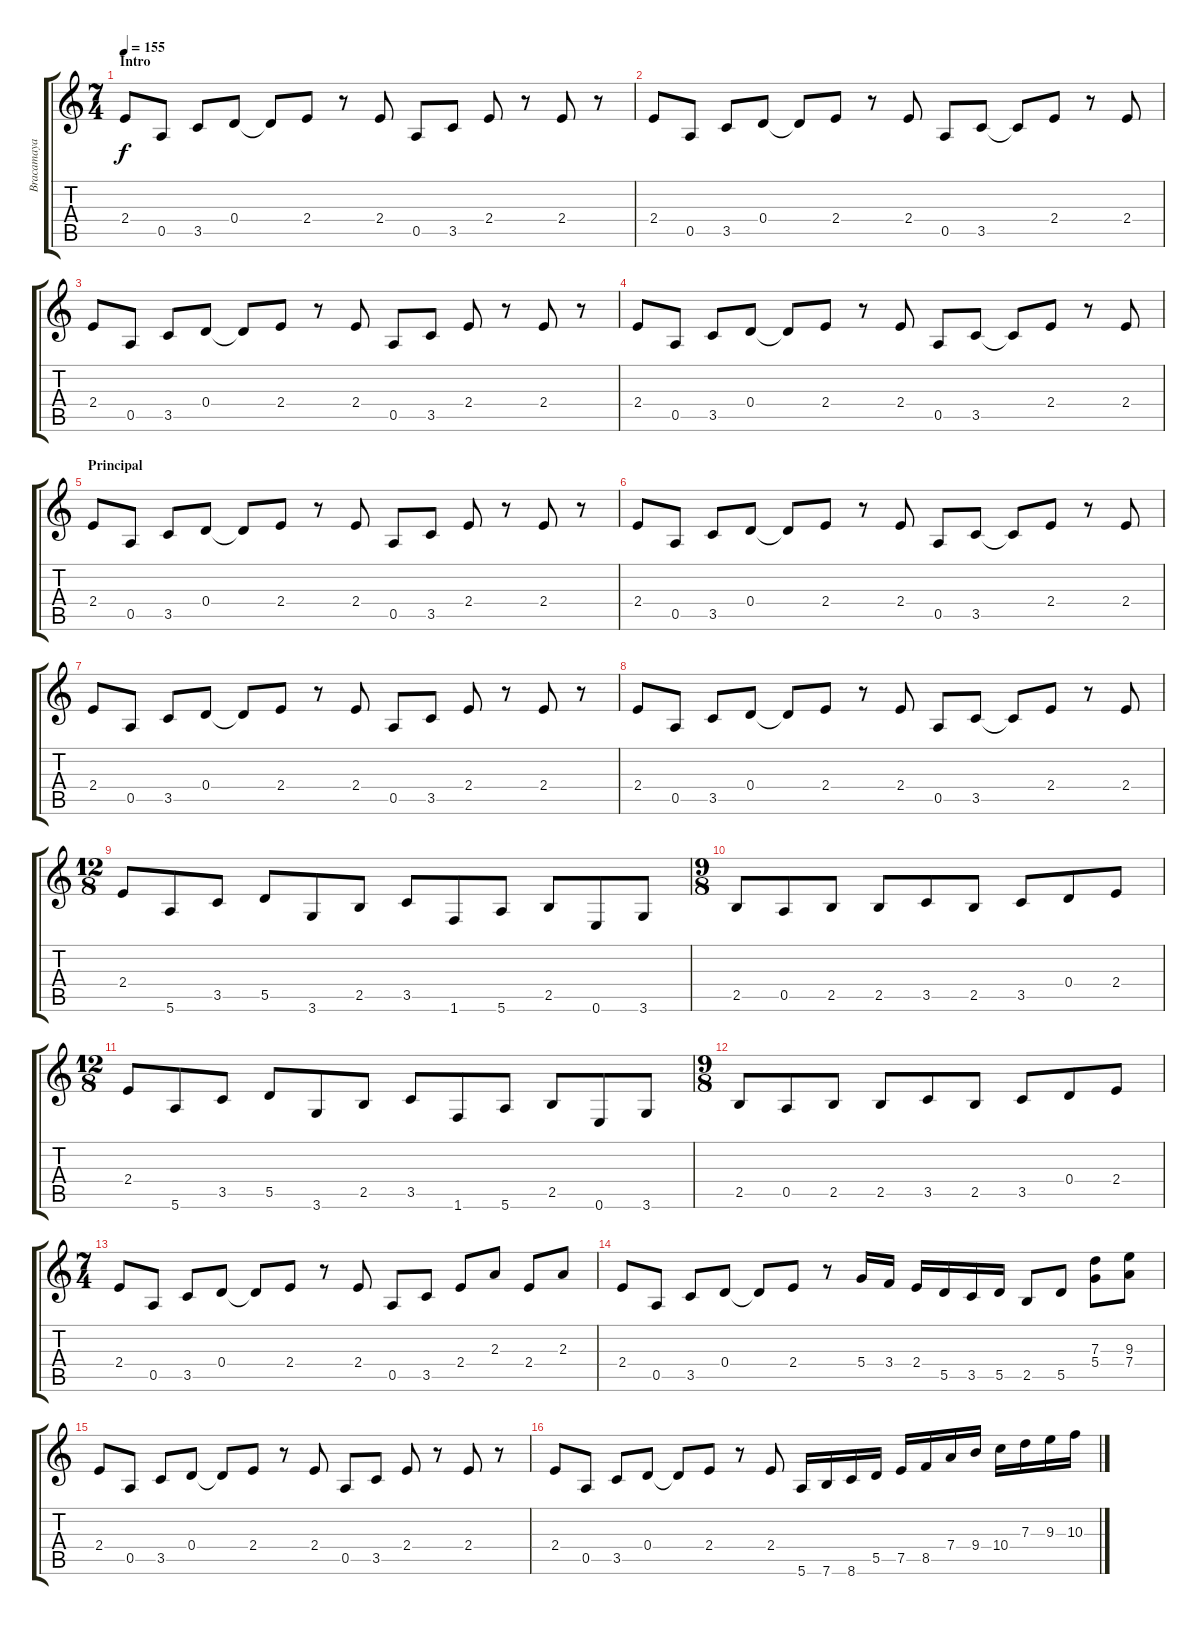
\track ("Bracamaya" "Bracamaya") {instrument distortionguitar}
\staff {score tabs}
\tuning (E4 B3 G3 D3 A2 E2) {hide}
\ts (7 4)
\section ("" "Intro")
\tempo 155
\clef g2
\ks c
2.4.8{dy f instrument distortionguitar} 0.5.8 3.5.8 0.4.8 0.4{t}.8 2.4.8 r.8 2.4.8 0.5.8 3.5.8 2.4.8 r.8 2.4.8 r.8 |
2.4.8 0.5.8 3.5.8 0.4.8 0.4{t}.8 2.4.8 r.8 2.4.8 0.5.8 3.5.8 3.5{t}.8 2.4.8 r.8 2.4.8 |
2.4.8 0.5.8 3.5.8 0.4.8 0.4{t}.8 2.4.8 r.8 2.4.8 0.5.8 3.5.8 2.4.8 r.8 2.4.8 r.8 |
2.4.8 0.5.8 3.5.8 0.4.8 0.4{t}.8 2.4.8 r.8 2.4.8 0.5.8 3.5.8 3.5{t}.8 2.4.8 r.8 2.4.8 |
\section ("" "Principal")
2.4.8 0.5.8 3.5.8 0.4.8 0.4{t}.8 2.4.8 r.8 2.4.8 0.5.8 3.5.8 2.4.8 r.8 2.4.8 r.8 |
2.4.8 0.5.8 3.5.8 0.4.8 0.4{t}.8 2.4.8 r.8 2.4.8 0.5.8 3.5.8 3.5{t}.8 2.4.8 r.8 2.4.8 |
2.4.8 0.5.8 3.5.8 0.4.8 0.4{t}.8 2.4.8 r.8 2.4.8 0.5.8 3.5.8 2.4.8 r.8 2.4.8 r.8 |
2.4.8 0.5.8 3.5.8 0.4.8 0.4{t}.8 2.4.8 r.8 2.4.8 0.5.8 3.5.8 3.5{t}.8 2.4.8 r.8 2.4.8 |
\ts (12 8)
2.4.8 5.6.8 3.5.8 5.5.8 3.6.8 2.5.8 3.5.8 1.6.8 5.6.8 2.5.8 0.6.8 3.6.8 |
\ts (9 8)
2.5.8 0.5.8 2.5.8 2.5.8 3.5.8 2.5.8 3.5.8 0.4.8 2.4.8 |
\ts (12 8)
2.4.8 5.6.8 3.5.8 5.5.8 3.6.8 2.5.8 3.5.8 1.6.8 5.6.8 2.5.8 0.6.8 3.6.8 |
\ts (9 8)
2.5.8 0.5.8 2.5.8 2.5.8 3.5.8 2.5.8 3.5.8 0.4.8 2.4.8 |
\ts (7 4)
2.4.8 0.5.8 3.5.8 0.4.8 0.4{t}.8 2.4.8 r.8 2.4.8 0.5.8 3.5.8 2.4.8 2.3.8 2.4.8 2.3.8 |
2.4.8 0.5.8 3.5.8 0.4.8 0.4{t}.8 2.4.8 r.8 5.4.16 3.4.16 2.4.16 5.5.16 3.5.16 5.5.16 2.5.8 5.5.8 (7.3 5.4).8 (9.3 7.4).8 |
2.4.8 0.5.8 3.5.8 0.4.8 0.4{t}.8 2.4.8 r.8 2.4.8 0.5.8 3.5.8 2.4.8 r.8 2.4.8 r.8 |
2.4.8 0.5.8 3.5.8 0.4.8 0.4{t}.8 2.4.8 r.8 2.4.8 5.6.16 7.6.16 8.6.16 5.5.16 7.5.16 8.5.16 7.4.16 9.4.16 10.4.16 7.3.16 9.3.16 10.3.16
